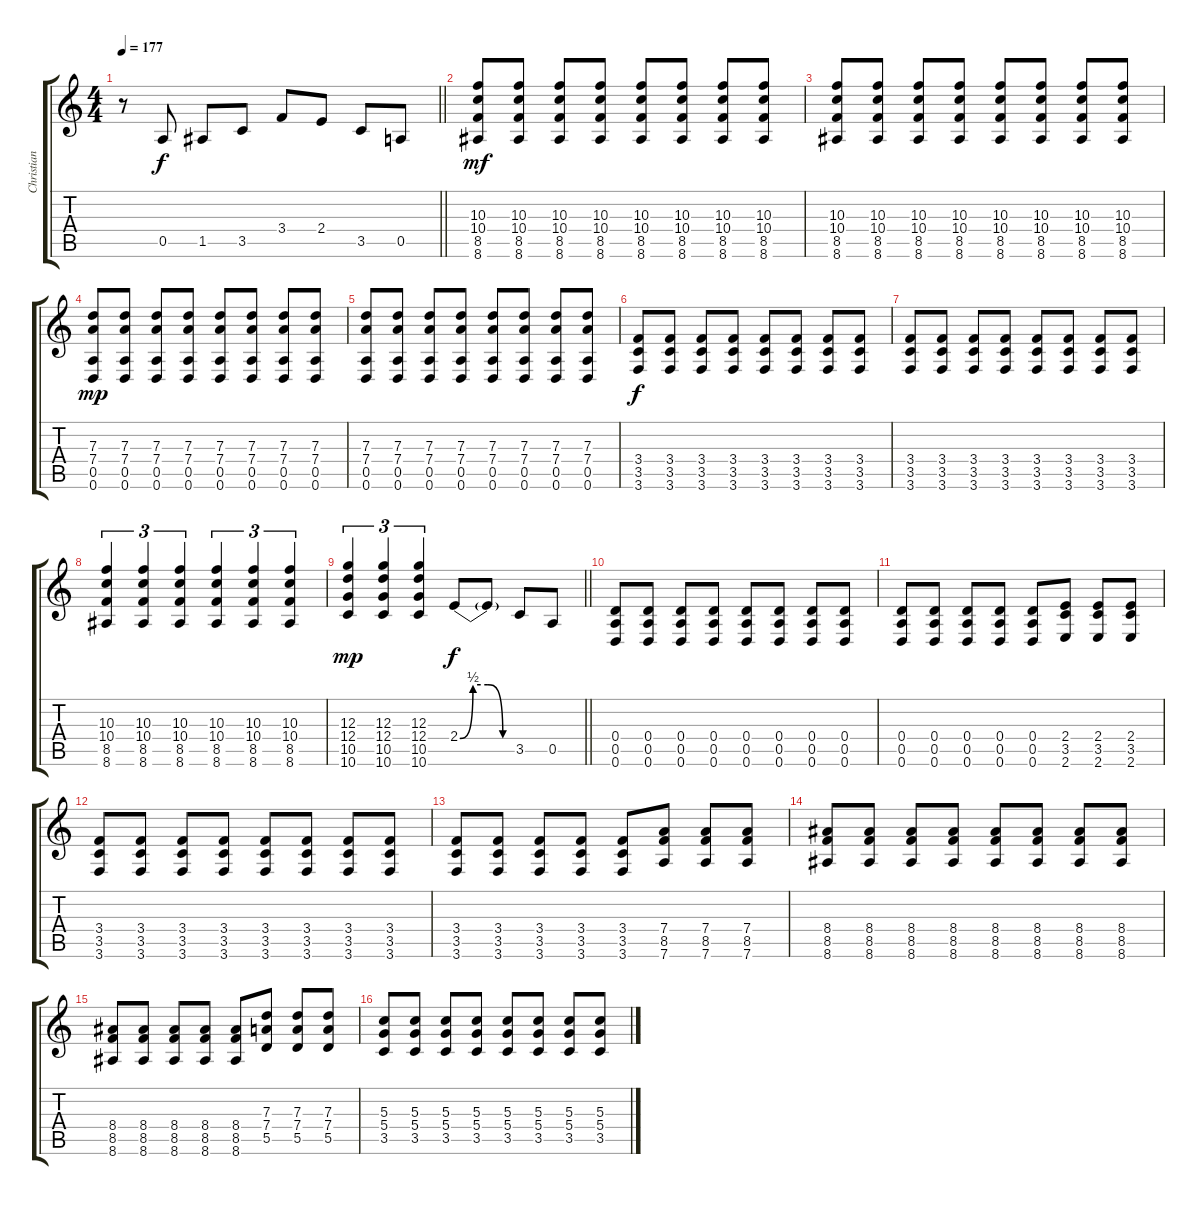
\track ("Christian McAlhanley" "Christian ") {instrument distortionguitar}
\staff {score tabs}
\tuning (E4 B3 G3 D3 A2 D2) {hide}
\ts (4 4)
\tempo 177
\clef g2
\barLineRight lightlight
\ks c
r.8{dy f} 0.5.8 1.5.8 3.5.8 3.4.8 2.4.8 3.5.8 0.5.8 |
(10.3 10.4 8.5 8.6).8{dy mf} (10.3 10.4 8.5 8.6).8 (10.3 10.4 8.5 8.6).8 (10.3 10.4 8.5 8.6).8 (10.3 10.4 8.5 8.6).8 (10.3 10.4 8.5 8.6).8 (10.3 10.4 8.5 8.6).8 (10.3 10.4 8.5 8.6).8 |
(10.3 10.4 8.5 8.6).8 (10.3 10.4 8.5 8.6).8 (10.3 10.4 8.5 8.6).8 (10.3 10.4 8.5 8.6).8 (10.3 10.4 8.5 8.6).8 (10.3 10.4 8.5 8.6).8 (10.3 10.4 8.5 8.6).8 (10.3 10.4 8.5 8.6).8 |
(7.3 7.4 0.5 0.6).8{dy mp} (7.3 7.4 0.5 0.6).8 (7.3 7.4 0.5 0.6).8 (7.3 7.4 0.5 0.6).8 (7.3 7.4 0.5 0.6).8 (7.3 7.4 0.5 0.6).8 (7.3 7.4 0.5 0.6).8 (7.3 7.4 0.5 0.6).8 |
(7.3 7.4 0.5 0.6).8 (7.3 7.4 0.5 0.6).8 (7.3 7.4 0.5 0.6).8 (7.3 7.4 0.5 0.6).8 (7.3 7.4 0.5 0.6).8 (7.3 7.4 0.5 0.6).8 (7.3 7.4 0.5 0.6).8 (7.3 7.4 0.5 0.6).8 |
(3.4 3.5 3.6).8{dy f} (3.4 3.5 3.6).8 (3.4 3.5 3.6).8 (3.4 3.5 3.6).8 (3.4 3.5 3.6).8 (3.4 3.5 3.6).8 (3.4 3.5 3.6).8 (3.4 3.5 3.6).8 |
(3.4 3.5 3.6).8 (3.4 3.5 3.6).8 (3.4 3.5 3.6).8 (3.4 3.5 3.6).8 (3.4 3.5 3.6).8 (3.4 3.5 3.6).8 (3.4 3.5 3.6).8 (3.4 3.5 3.6).8 |
(10.3 10.4 8.5 8.6).4{tu (3 2)} (10.3 10.4 8.5 8.6).4{tu (3 2)} (10.3 10.4 8.5 8.6).4{tu (3 2)} (10.3 10.4 8.5 8.6).4{tu (3 2)} (10.3 10.4 8.5 8.6).4{tu (3 2)} (10.3 10.4 8.5 8.6).4{tu (3 2)} |
\barLineRight lightlight
(12.3 12.4 10.5 10.6).4{tu (3 2) dy mp} (12.3 12.4 10.5 10.6).4{tu (3 2)} (12.3 12.4 10.5 10.6).4{tu (3 2)} 2.4{be (custom 0 0 14 2 30 2 46 0 60 0)}.8{dy f} 2.4{t}.8 3.5.8 0.5.8 |
(0.4 0.5 0.6).8 (0.4 0.5 0.6).8 (0.4 0.5 0.6).8 (0.4 0.5 0.6).8 (0.4 0.5 0.6).8 (0.4 0.5 0.6).8 (0.4 0.5 0.6).8 (0.4 0.5 0.6).8 |
(0.4 0.5 0.6).8 (0.4 0.5 0.6).8 (0.4 0.5 0.6).8 (0.4 0.5 0.6).8 (0.4 0.5 0.6).8 (2.4 3.5 2.6).8 (2.4 3.5 2.6).8 (2.4 3.5 2.6).8 |
(3.4 3.5 3.6).8 (3.4 3.5 3.6).8 (3.4 3.5 3.6).8 (3.4 3.5 3.6).8 (3.4 3.5 3.6).8 (3.4 3.5 3.6).8 (3.4 3.5 3.6).8 (3.4 3.5 3.6).8 |
(3.4 3.5 3.6).8 (3.4 3.5 3.6).8 (3.4 3.5 3.6).8 (3.4 3.5 3.6).8 (3.4 3.5 3.6).8 (7.4 8.5 7.6).8 (7.4 8.5 7.6).8 (7.4 8.5 7.6).8 |
(8.4 8.5 8.6).8 (8.4 8.5 8.6).8 (8.4 8.5 8.6).8 (8.4 8.5 8.6).8 (8.4 8.5 8.6).8 (8.4 8.5 8.6).8 (8.4 8.5 8.6).8 (8.4 8.5 8.6).8 |
(8.4 8.5 8.6).8 (8.4 8.5 8.6).8 (8.4 8.5 8.6).8 (8.4 8.5 8.6).8 (8.4 8.5 8.6).8 (7.3 7.4 5.5).8 (7.3 7.4 5.5).8 (7.3 7.4 5.5).8 |
(5.3 5.4 3.5).8 (5.3 5.4 3.5).8 (5.3 5.4 3.5).8 (5.3 5.4 3.5).8 (5.3 5.4 3.5).8 (5.3 5.4 3.5).8 (5.3 5.4 3.5).8 (5.3 5.4 3.5).8
